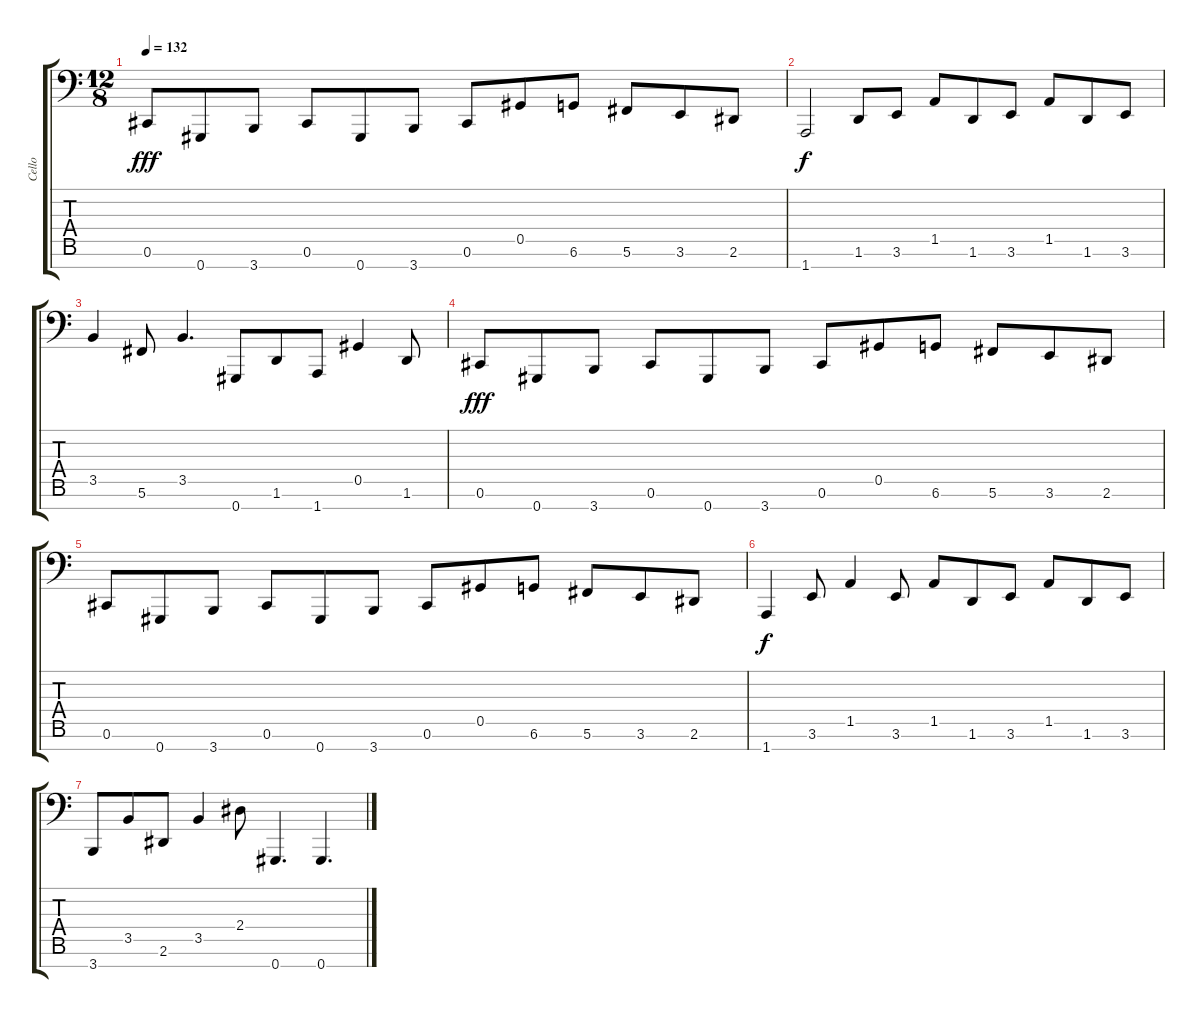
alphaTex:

\track ("Cello" "Cello") {instrument cello}
\staff {score tabs}
\tuning (Eb4 Bb3 Gb3 Db3 Ab2 Db2 Ab1) {hide}
\ts (12 8)
\tempo 132
\clef f4
\ks c
0.6.8{dy fff} 0.7.8 3.7.8 0.6.8 0.7.8 3.7.8 0.6.8 0.5.8 6.6.8 5.6.8 3.6.8 2.6.8 |
1.7.2{dy f} 1.6.8 3.6.8 1.5.8 1.6.8 3.6.8 1.5.8 1.6.8 3.6.8 |
3.5.4 5.6.8 3.5.4{d} 0.7.8 1.6.8 1.7.8 0.5.4 1.6.8 |
0.6.8{dy fff} 0.7.8 3.7.8 0.6.8 0.7.8 3.7.8 0.6.8 0.5.8 6.6.8 5.6.8 3.6.8 2.6.8 |
0.6.8 0.7.8 3.7.8 0.6.8 0.7.8 3.7.8 0.6.8 0.5.8 6.6.8 5.6.8 3.6.8 2.6.8 |
1.7.4{dy f} 3.6.8 1.5.4 3.6.8 1.5.8 1.6.8 3.6.8 1.5.8 1.6.8 3.6.8 |
3.7.8 3.5.8 2.6.8 3.5.4 2.4.8 0.7.4{d} 0.7.4{d}
